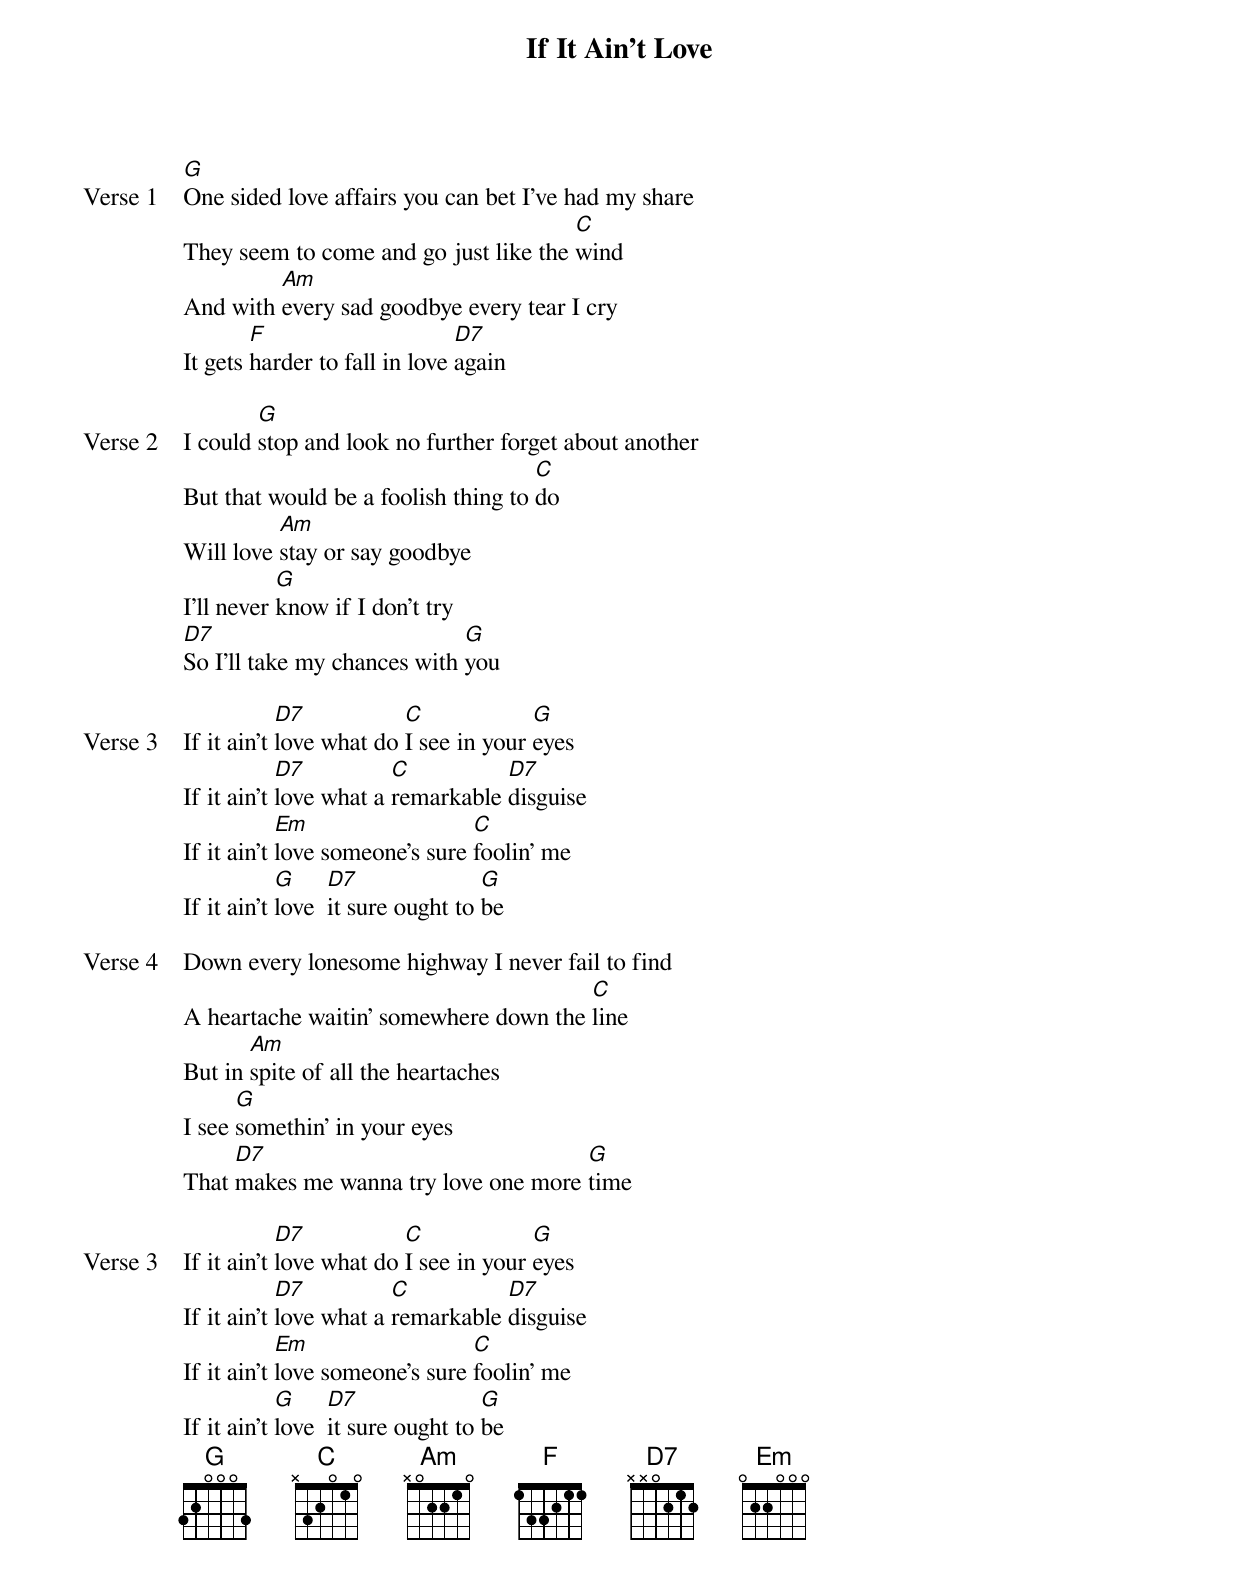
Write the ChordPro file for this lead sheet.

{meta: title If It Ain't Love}
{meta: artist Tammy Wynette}
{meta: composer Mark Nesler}

{start_of_verse: Verse 1}
[G]One sided love affairs you can bet I've had my share
They seem to come and go just like the [C]wind
And with [Am]every sad goodbye every tear I cry
It gets [F]harder to fall in love [D7]again
{end_of_verse}

{start_of_verse: Verse 2}
I could [G]stop and look no further forget about another
But that would be a foolish thing to [C]do
Will love [Am]stay or say goodbye
I'll never [G]know if I don't try
[D7]So I'll take my chances with [G]you
{end_of_verse}

{start_of_verse: Verse 3}
If it ain't [D7]love what do [C]I see in your [G]eyes
If it ain't [D7]love what a [C]remarkable [D7]disguise
If it ain't [Em]love someone's sure [C]foolin' me
If it ain't [G]love  [D7]it sure ought to [G]be
{end_of_verse}

{start_of_verse: Verse 4}
Down every lonesome highway I never fail to find
A heartache waitin' somewhere down the [C]line
But in [Am]spite of all the heartaches
I see [G]somethin' in your eyes
That [D7]makes me wanna try love one more [G]time
{end_of_verse}

{start_of_verse: Verse 3}
If it ain't [D7]love what do [C]I see in your [G]eyes
If it ain't [D7]love what a [C]remarkable [D7]disguise
If it ain't [Em]love someone's sure [C]foolin' me
If it ain't [G]love  [D7]it sure ought to [G]be
{end_of_verse}
